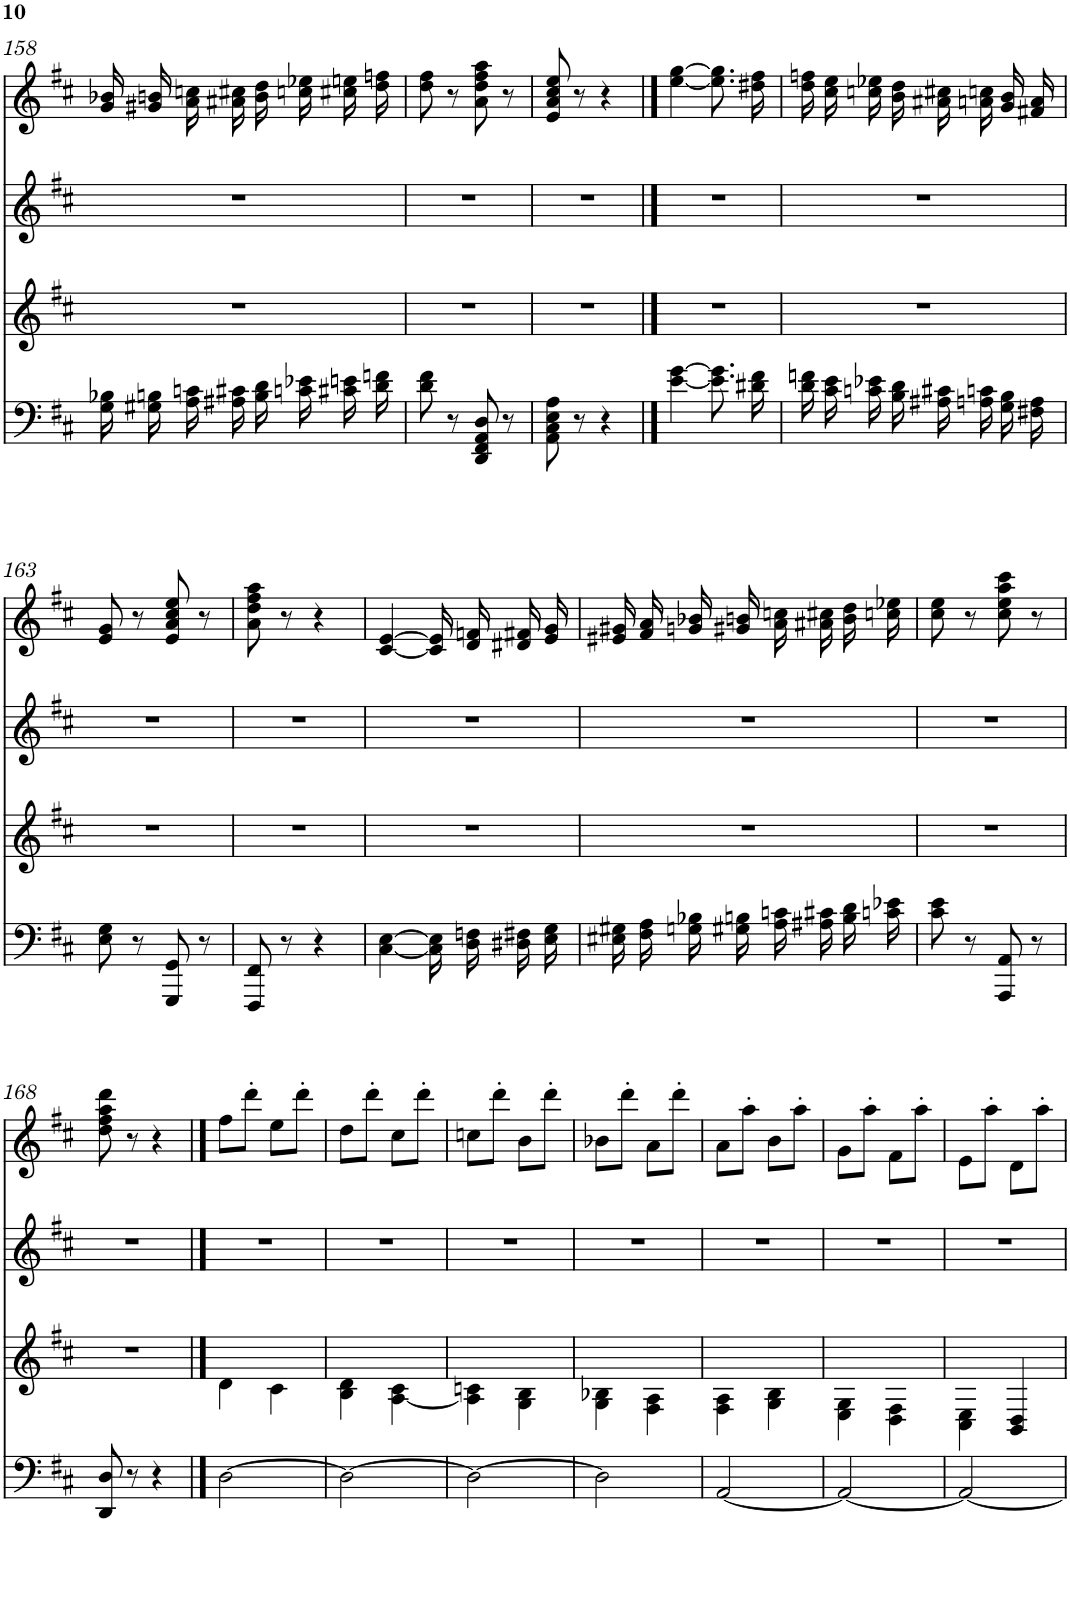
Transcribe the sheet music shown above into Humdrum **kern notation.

**kern	**kern	**kern	**kern
*part4	*part3	*part2	*part1
*staff4	*staff3	*staff2	*staff1
*I"None	*I"None	*I"None	*I"None
!!LO:PB:g=z
*clefF4	*clefG2	*clefG2	*clefG2
*k[f#c#]	*k[f#c#]	*k[f#c#]	*k[f#c#]
*M2/4	*M2/4	*M2/4	*M2/4
=158	=158	=158	=158
16G\ 16B-X\LL	2r	2r	16g/ 16b-X/
16G#X\ 16Bn\J	.	.	16g#X/ 16bn/
16A\ 16cn\L	.	.	16a\ 16ccn\
16A#X\ 16c#X\JJ	.	.	16a#X\ 16cc#X\
16B\ 16d\LL	.	.	16b\ 16dd\
16cn\ 16e-X\J	.	.	16ccn\ 16ee-X\
16c#X\ 16en\L	.	.	16cc#X\ 16een\
16d\ 16fn\JJ	.	.	16dd\ 16ffn\
=159	=159	=159	=159
8d\ 8f#\	2r	2r	8dd\ 8ff#\
8r	.	.	8r
8DD/ 8FF#/ 8AA/ 8D/	.	.	8a\ 8dd\ 8ff#\ 8aa\
8r	.	.	8r
=160	=160	=160	=160
8AA\ 8C#\ 8E\ 8A\	2r	2r	8e/ 8a/ 8cc#/ 8ee/
8r	.	.	8r
4r	.	.	4r
==161	==161	==161	==161
[4e\ [4g\	2r	2r	[4ee\ [4gg\
8.e]\ 8.g]\L	.	.	8.ee\] 8.gg\]
16d#X\ 16f#\Jk	.	.	16dd#X\ 16ff#\
=162	=162	=162	=162
16d\ 16fn\LL	2r	2r	16dd\ 16ffn\
16c#\ 16e\J	.	.	16cc#\ 16ee\
16cn\ 16e-X\L	.	.	16ccn\ 16ee-X\
16B\ 16d\JJ	.	.	16b\ 16dd\
16A#X\ 16c#X\LL	.	.	16a#X\ 16cc#X\
16An\ 16cn\J	.	.	16an\ 16ccn\
16G\ 16B\L	.	.	16g/ 16b/
16F#X\ 16A\JJ	.	.	16f#X/ 16a/
!!LO:LB:g=z
=163	=163	=163	=163
8E\ 8G\	2r	2r	8e/ 8g/
8r	.	.	8r
8GGG/ 8GG/	.	.	8e/ 8a/ 8cc#/ 8ee/
8r	.	.	8r
=164	=164	=164	=164
8FFF#/ 8FF#/	2r	2r	8a\ 8dd\ 8ff#\ 8aa\
8r	.	.	8r
4r	.	.	4r
=165	=165	=165	=165
[4C#\ [4E\	2r	2r	[4c#/ [4e/
16C#]\ 16E]\LL	.	.	16c#/] 16e/]
16D\ 16Fn\J	.	.	16d/ 16fn/
16D#X\ 16F#X\L	.	.	16d#X/ 16f#X/
16E\ 16G\JJ	.	.	16e/ 16g/
=166	=166	=166	=166
16E#X\ 16G#X\LL	2r	2r	16e#X/ 16g#X/
16F#\ 16A\J	.	.	16f#/ 16a/
16Gn\ 16B-X\L	.	.	16gn/ 16b-X/
16G#X\ 16Bn\JJ	.	.	16g#X/ 16bn/
16A\ 16cn\LL	.	.	16a\ 16ccn\
16A#X\ 16c#X\J	.	.	16a#X\ 16cc#X\
16B\ 16d\L	.	.	16b\ 16dd\
16cn\ 16e-X\JJ	.	.	16ccn\ 16ee-X\
=167	=167	=167	=167
8c#\ 8e\	2r	2r	8cc#\ 8ee\
8r	.	.	8r
8AAA/ 8AA/	.	.	8cc#\ 8ee\ 8aa\ 8ccc#\
8r	.	.	8r
!!LO:LB:g=z
=168	=168	=168	=168
8DD/ 8D/	2r	2r	8dd\ 8ff#\ 8aa\ 8ddd\
8r	.	.	8r
4r	.	.	4r
==169	==169	==169	==169
[2D\	4d\	2r	8ff#\L
.	.	.	8ddd'\J
.	4c#\	.	8ee\L
.	.	.	8ddd'\J
=170	=170	=170	=170
2D\_	4B\ 4d\	2r	8dd\L
.	.	.	8ddd'\J
.	[4A\ 4c#\	.	8cc#\L
.	.	.	8ddd'\J
=171	=171	=171	=171
2D\_	4A\] 4cn\	2r	8ccn\L
.	.	.	8ddd'\J
.	4G\ 4B\	.	8b\L
.	.	.	8ddd'\J
=172	=172	=172	=172
2D\]	4G\ 4B-X\	2r	8b-X\L
.	.	.	8ddd'\J
.	4F#\ 4A\	.	8a\L
.	.	.	8ddd'\J
=173	=173	=173	=173
[2AA/	4F#\ 4A\	2r	8a\L
.	.	.	8aa'\J
.	4G\ 4B\	.	8b\L
.	.	.	8aa'\J
=174	=174	=174	=174
2AA/_	4E\ 4G\	2r	8g\L
.	.	.	8aa'\J
.	4D\ 4F#\	.	8f#\L
.	.	.	8aa'\J
=175	=175	=175	=175
2AA/_	4C#\ 4E\	2r	8e\L
.	.	.	8aa'\J
.	4BB/ 4D/	.	8d\L
.	.	.	8aa'\J
=	=	=	=
*-	*-	*-	*-
